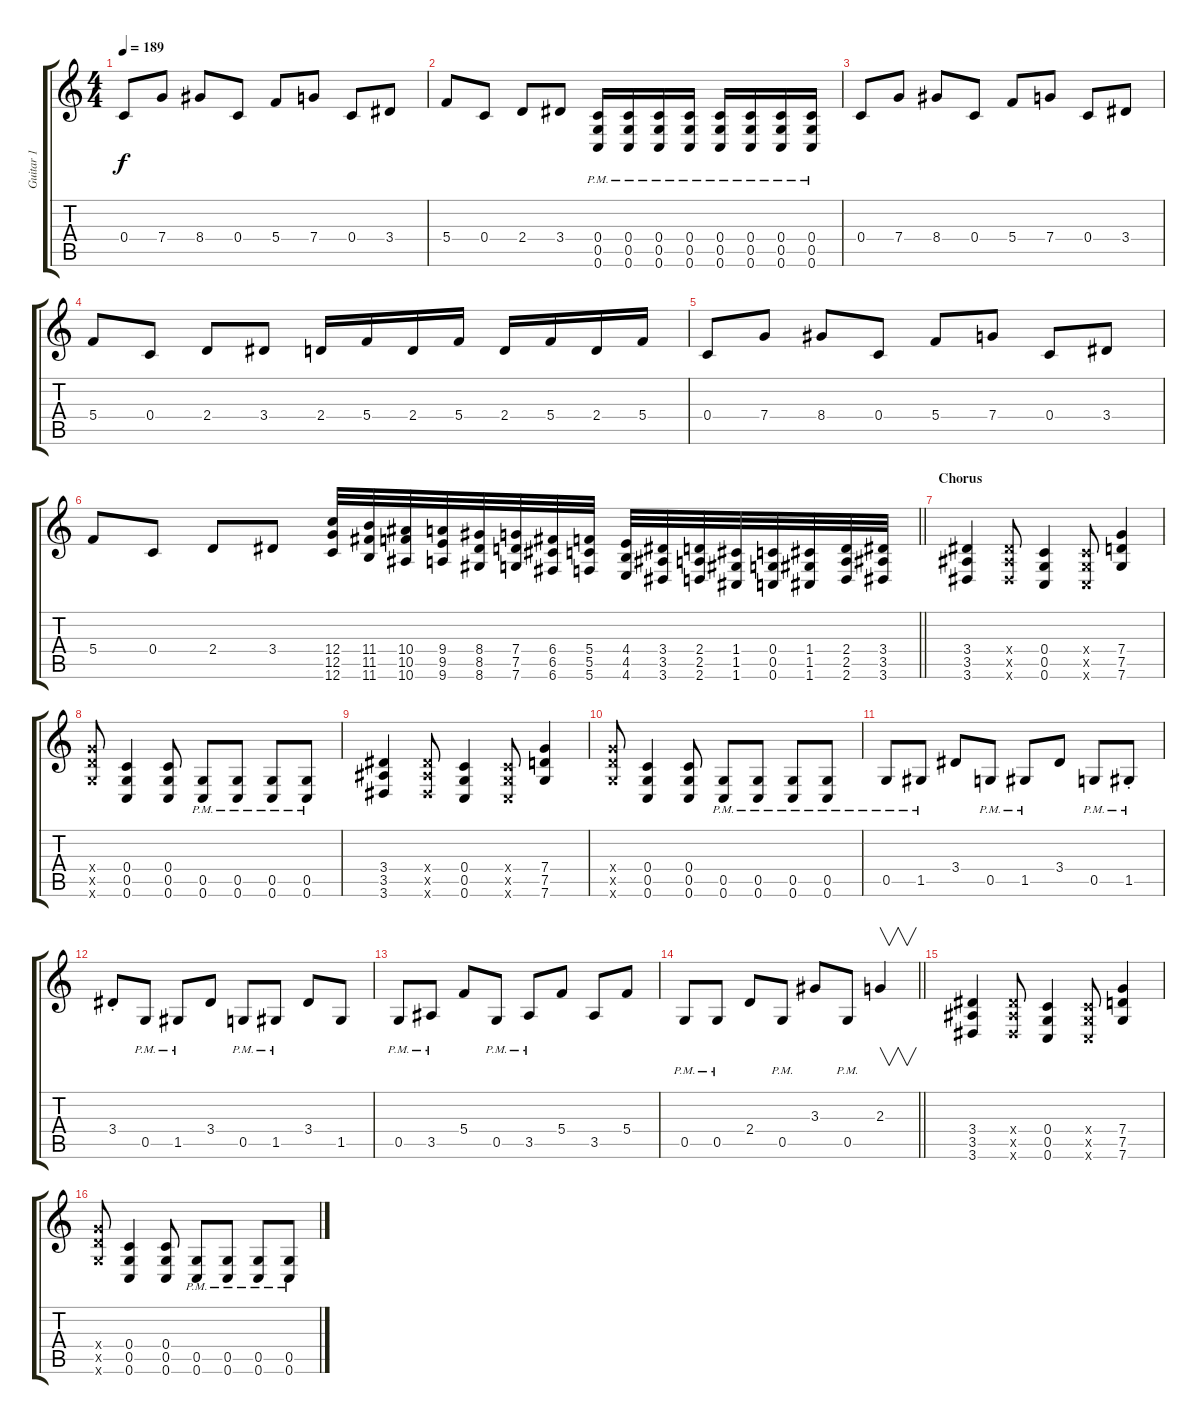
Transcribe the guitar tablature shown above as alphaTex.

\track ("Guitar 1" "Guitar 1") {instrument distortionguitar}
\staff {score tabs}
\tuning (D4 A3 F3 C3 G2 C2) {hide}
\ts (4 4)
\tempo 189
\clef g2
\ks c
0.4.8{dy f} 7.4.8 8.4.8 0.4.8 5.4.8 7.4.8 0.4.8 3.4.8 |
5.4.8 0.4.8 2.4.8 3.4.8 (0.4 0.5 0.6{pm}).16 (0.4 0.5 0.6{pm}).16 (0.4 0.5 0.6{pm}).16 (0.4 0.5 0.6{pm}).16 (0.4 0.5 0.6{pm}).16 (0.4 0.5 0.6{pm}).16 (0.4 0.5 0.6{pm}).16 (0.4 0.5 0.6{pm}).16 |
0.4.8 7.4.8 8.4.8 0.4.8 5.4.8 7.4.8 0.4.8 3.4.8 |
5.4.8 0.4.8 2.4.8 3.4.8 2.4.16 5.4.16 2.4.16 5.4.16 2.4.16 5.4.16 2.4.16 5.4.16 |
0.4.8 7.4.8 8.4.8 0.4.8 5.4.8 7.4.8 0.4.8 3.4.8 |
\barLineRight lightlight
5.4.8 0.4.8 2.4.8 3.4.8 (12.4 12.5 12.6).32 (11.4 11.5 11.6).32 (10.4 10.5 10.6).32 (9.4 9.5 9.6).32 (8.4 8.5 8.6).32 (7.4 7.5 7.6).32 (6.4 6.5 6.6).32 (5.4 5.5 5.6).32 (4.4 4.5 4.6).32 (3.4 3.5 3.6).32 (2.4 2.5 2.6).32 (1.4 1.5 1.6).32 (0.4 0.5 0.6).32 (1.4 1.5 1.6).32 (2.4 2.5 2.6).32 (3.4 3.5 3.6).32 |
\section ("" "Chorus")
(3.4 3.5 3.6).4 (3.4{x} 3.5{x} 3.6{x}).8 (0.4 0.5 0.6).4 (0.4{x} 0.5{x} 0.6{x}).8 (7.4 7.5 7.6).4 |
(7.4{x} 7.5{x} 7.6{x}).8 (0.4 0.5 0.6).4 (0.4 0.5 0.6).8 (0.5{pm} 0.6{pm}).8 (0.5{pm} 0.6{pm}).8 (0.5{pm} 0.6{pm}).8 (0.5{pm} 0.6{pm}).8 |
(3.4 3.5 3.6).4 (3.4{x} 3.5{x} 3.6{x}).8 (0.4 0.5 0.6).4 (0.4{x} 0.5{x} 0.6{x}).8 (7.4 7.5 7.6).4 |
(7.4{x} 7.5{x} 7.6{x}).8 (0.4 0.5 0.6).4 (0.4 0.5 0.6).8 (0.5{pm} 0.6{pm}).8 (0.5{pm} 0.6{pm}).8 (0.5{pm} 0.6{pm}).8 (0.5{pm} 0.6{pm}).8 |
0.5{pm}.8 1.5{pm}.8 3.4.8 0.5{pm}.8 1.5{pm}.8 3.4.8 0.5{pm}.8 1.5{pm st}.8 |
3.4{st}.8 0.5{pm}.8 1.5{pm}.8 3.4.8 0.5{pm}.8 1.5{pm}.8 3.4.8 1.5.8 |
0.5{pm}.8 3.5{pm}.8 5.4.8 0.5{pm}.8 3.5{pm}.8 5.4.8 3.5.8 5.4.8 |
\barLineRight lightlight
0.5{pm}.8 0.5{pm}.8 2.4.8 0.5{pm}.8 3.3.8 0.5{pm}.8 2.3.4{v} |
(3.4 3.5 3.6).4 (3.4{x} 3.5{x} 3.6{x}).8 (0.4 0.5 0.6).4 (0.4{x} 0.5{x} 0.6{x}).8 (7.4 7.5 7.6).4 |
(7.4{x} 7.5{x} 7.6{x}).8 (0.4 0.5 0.6).4 (0.4 0.5 0.6).8 (0.5{pm} 0.6{pm}).8 (0.5{pm} 0.6{pm}).8 (0.5{pm} 0.6{pm}).8 (0.5{pm} 0.6{pm}).8
